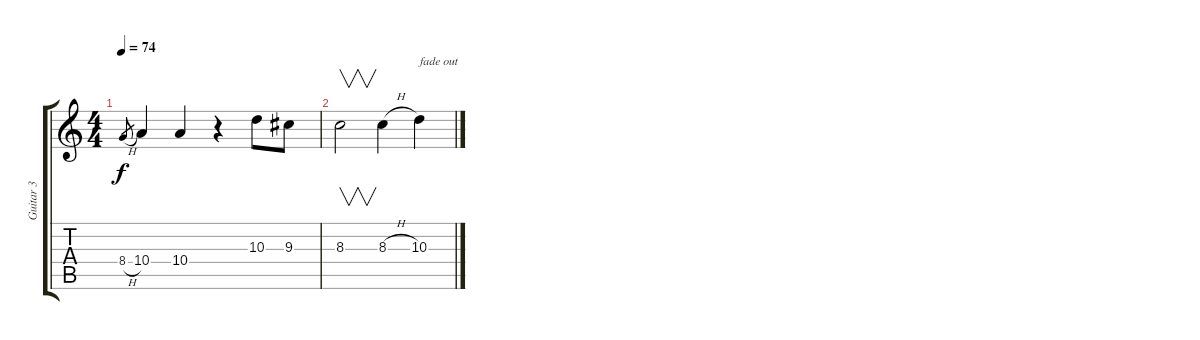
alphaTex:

\track ("Guitar 3" "Guitar 3") {instrument distortionguitar}
\staff {score tabs}
\tuning (Db4 Ab3 E3 B2 Gb2 Db2) {hide}
\ts (4 4)
\tempo 74
\clef g2
\ks c
8.4{h}.8{gr dy f} 10.4.4 10.4.4 r.4 10.3.8 9.3.8 |
8.3.2{v} 8.3{h}.4 10.3.4{txt "fade out"}
